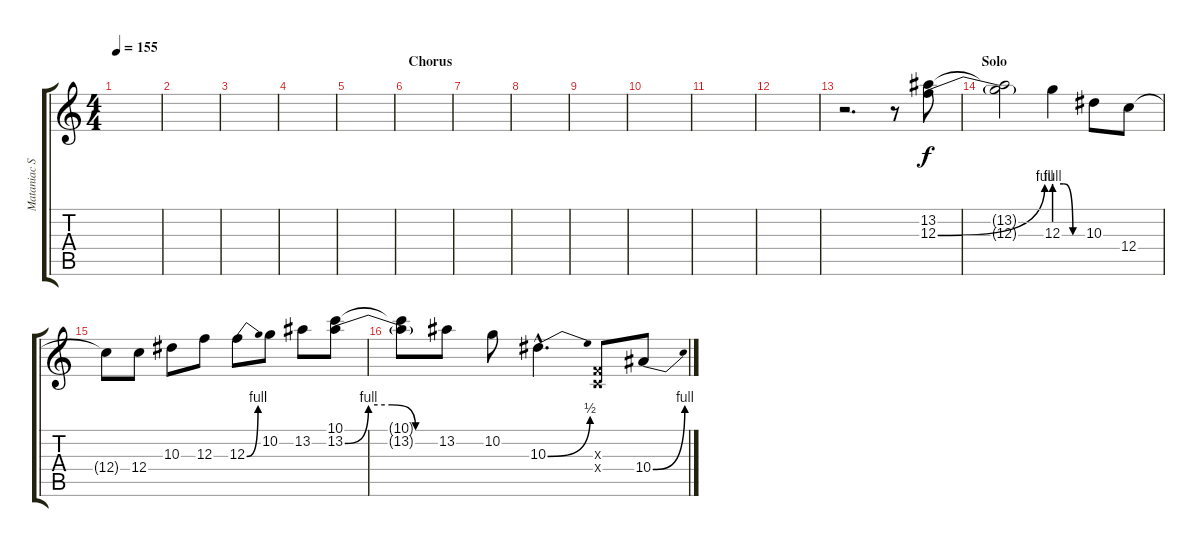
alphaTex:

\track ("Mataniac Solo" "Mataniac S") {instrument distortionguitar}
\staff {score tabs}
\tuning (D4 A3 F3 C3 G2 C2) {hide}
\ts (4 4)
\tempo 155
\clef g2
\ks c
|
|
|
|
|
\section ("" "Chorus")
|
|
|
|
|
|
|
r.2{d} r.8 (13.2 12.3{be (bend 0 0 60 4)}).8 |
\section ("" "Solo")
(13.2{t} 12.3{t}).2 12.3{be (custom 0 4 20 4 40 0 60 0)}.4 10.3.8 12.4.8 |
12.4{t}.8 12.4.8 10.3.8 12.3.8 12.3{be (bend 0 0 60 4)}.8 10.2.8 13.2.8 (10.1 13.2{be (custom 0 0 15 4 30 4 45 0 60 0)}).8 |
(10.1{t} 13.2{t}).8 13.2.8 10.2.8 10.3{be (bend 0 0 60 2) hac}.4{d} (0.3{x} 0.4{x}).8 10.4{be (bend 0 0 60 4)}.8
